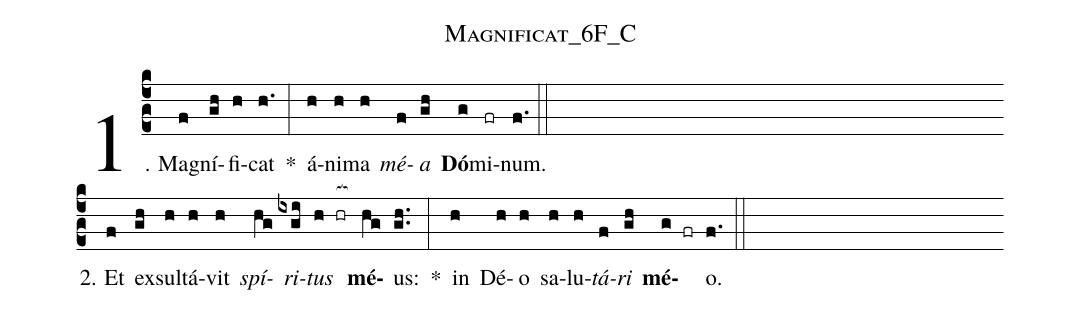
name:Magnificat_6F_C;
%%
(c2@c4)1. Ma(f)gní(gh)fi(h)cat(h.) *(:) á(h)ni(h)ma(h) <i>mé</i>(f)<i>a</i>(gh) <b>Dó</b>(g)mi(fr)num.(f.) (::) (Z-)

2. Et(f) ex(gh)sul(h)tá(h)vit(h) <i>spí(hg)ri(ixgi)tus</i>(h hr[ocb:1{]) <b>mé</b>(hg[ocb:0}])us:(gh..) *(:) in(h) Dé(h)o(h) sa(h)lu(h)<i>tá</i>(f)<i>ri</i>(gh) <b>mé</b>(g fr)o.(f.) (::)
